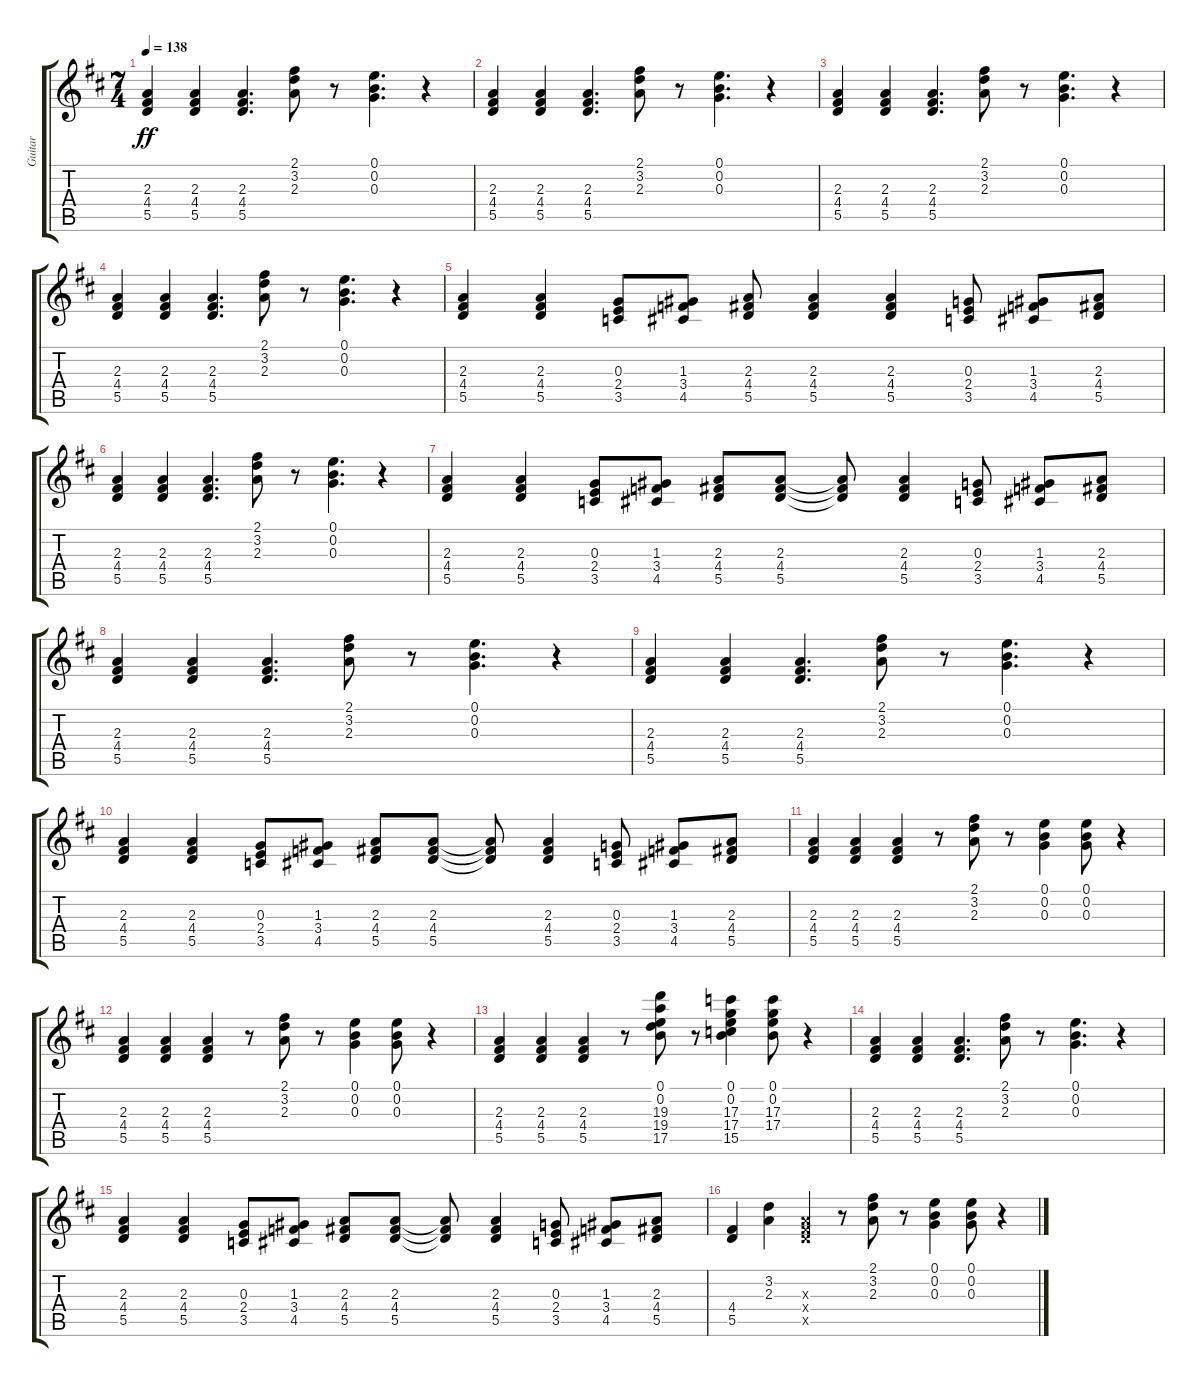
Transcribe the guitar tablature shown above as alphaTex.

\track ("Guitar" "Guitar") {instrument electricguitarjazz}
\staff {score tabs}
\tuning (E4 B3 G3 D3 A2 E2) {hide}
\ts (7 4)
\tempo 138
\clef g2
\ks d
(2.3 4.4 5.5).4{dy ff instrument electricguitarjazz} (2.3 4.4 5.5).4 (2.3 4.4 5.5).4{d} (2.1 3.2 2.3).8 r.8 (0.1 0.2 0.3).4{d} r.4 |
(2.3 4.4 5.5).4 (2.3 4.4 5.5).4 (2.3 4.4 5.5).4{d} (2.1 3.2 2.3).8 r.8 (0.1 0.2 0.3).4{d} r.4 |
(2.3 4.4 5.5).4 (2.3 4.4 5.5).4 (2.3 4.4 5.5).4{d} (2.1 3.2 2.3).8 r.8 (0.1 0.2 0.3).4{d} r.4 |
(2.3 4.4 5.5).4 (2.3 4.4 5.5).4 (2.3 4.4 5.5).4{d} (2.1 3.2 2.3).8 r.8 (0.1 0.2 0.3).4{d} r.4 |
(2.3 4.4 5.5).4 (2.3 4.4 5.5).4 (0.3 2.4 3.5).8 (1.3 3.4 4.5).8 (2.3 4.4 5.5).8 (2.3 4.4 5.5).4 (2.3 4.4 5.5).4 (0.3 2.4 3.5).8 (1.3 3.4 4.5).8 (2.3 4.4 5.5).8 |
(2.3 4.4 5.5).4 (2.3 4.4 5.5).4 (2.3 4.4 5.5).4{d} (2.1 3.2 2.3).8 r.8 (0.1 0.2 0.3).4{d} r.4 |
(2.3 4.4 5.5).4 (2.3 4.4 5.5).4 (0.3 2.4 3.5).8 (1.3 3.4 4.5).8 (2.3 4.4 5.5).8 (2.3 4.4 5.5).8 (2.3{t} 4.4{t} 5.5{t}).8 (2.3 4.4 5.5).4 (0.3 2.4 3.5).8 (1.3 3.4 4.5).8 (2.3 4.4 5.5).8 |
(2.3 4.4 5.5).4 (2.3 4.4 5.5).4 (2.3 4.4 5.5).4{d} (2.1 3.2 2.3).8 r.8 (0.1 0.2 0.3).4{d} r.4 |
(2.3 4.4 5.5).4 (2.3 4.4 5.5).4 (2.3 4.4 5.5).4{d} (2.1 3.2 2.3).8 r.8 (0.1 0.2 0.3).4{d} r.4 |
(2.3 4.4 5.5).4 (2.3 4.4 5.5).4 (0.3 2.4 3.5).8 (1.3 3.4 4.5).8 (2.3 4.4 5.5).8 (2.3 4.4 5.5).8 (2.3{t} 4.4{t} 5.5{t}).8 (2.3 4.4 5.5).4 (0.3 2.4 3.5).8 (1.3 3.4 4.5).8 (2.3 4.4 5.5).8 |
(2.3 4.4 5.5).4 (2.3 4.4 5.5).4 (2.3 4.4 5.5).4 r.8 (2.1 3.2 2.3).8 r.8 (0.1 0.2 0.3).4 (0.1 0.2 0.3).8 r.4 |
(2.3 4.4 5.5).4 (2.3 4.4 5.5).4 (2.3 4.4 5.5).4 r.8 (2.1 3.2 2.3).8 r.8 (0.1 0.2 0.3).4 (0.1 0.2 0.3).8 r.4 |
(2.3 4.4 5.5).4 (2.3 4.4 5.5).4 (2.3 4.4 5.5).4 r.8 (0.1 0.2 19.3 19.4 17.5).8 r.8 (0.1 0.2 17.3 17.4 15.5).4 (0.1 0.2 17.3 17.4).8 r.4 |
(2.3 4.4 5.5).4 (2.3 4.4 5.5).4 (2.3 4.4 5.5).4{d} (2.1 3.2 2.3).8 r.8 (0.1 0.2 0.3).4{d} r.4 |
(2.3 4.4 5.5).4 (2.3 4.4 5.5).4 (0.3 2.4 3.5).8 (1.3 3.4 4.5).8 (2.3 4.4 5.5).8 (2.3 4.4 5.5).8 (2.3{t} 4.4{t} 5.5{t}).8 (2.3 4.4 5.5).4 (0.3 2.4 3.5).8 (1.3 3.4 4.5).8 (2.3 4.4 5.5).8 |
(4.4 5.5).4 (3.2 2.3).4 (2.3{x} 4.4{x} 5.5{x}).4 r.8 (2.1 3.2 2.3).8 r.8 (0.1 0.2 0.3).4 (0.1 0.2 0.3).8 r.4
